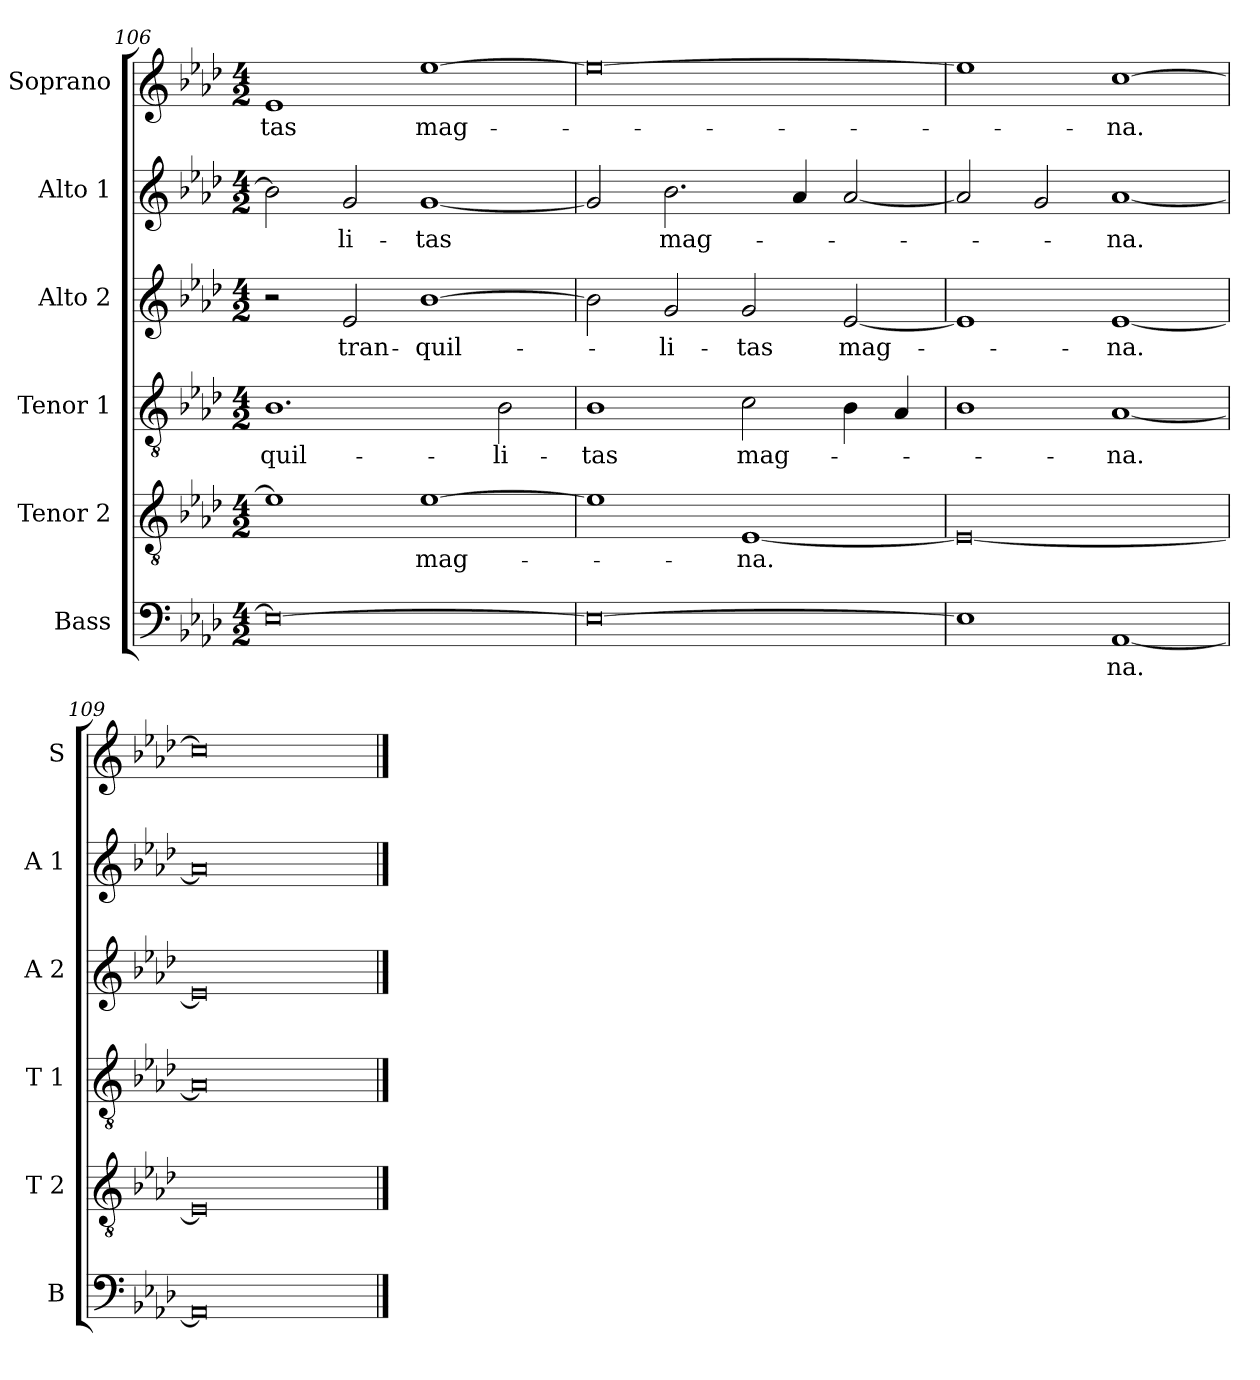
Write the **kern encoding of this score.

**kern	**text	**kern	**text	**kern	**text	**kern	**text	**kern	**text	**kern	**text
*part6	*part6	*part5	*part5	*part4	*part4	*part3	*part3	*part2	*part2	*part1	*part1
*staff6	*staff6	*staff5	*staff5	*staff4	*staff4	*staff3	*staff3	*staff2	*staff2	*staff1	*staff1
*I"Bass	*	*I"Tenor 2	*	*I"Tenor 1	*	*I"Alto 2	*	*I"Alto 1	*	*I"Soprano	*
*I'B	*	*I'T 2	*	*I'T 1	*	*I'A 2	*	*I'A 1	*	*I'S	*
*clefF4	*	*clefGv2	*	*clefGv2	*	*clefG2	*	*clefG2	*	*clefG2	*
*k[b-e-a-d-]	*	*k[b-e-a-d-]	*	*k[b-e-a-d-]	*	*k[b-e-a-d-]	*	*k[b-e-a-d-]	*	*k[b-e-a-d-]	*
*A-:	*	*A-:	*	*A-:	*	*A-:	*	*A-:	*	*A-:	*
*M4/2	*	*M4/2	*	*M4/2	*	*M4/2	*	*M4/2	*	*M4/2	*
=106	=106	=106	=106	=106	=106	=106	=106	=106	=106	=106	=106
!	!	!	!	!	!LO:LY:b	!	!	!	!	!	!LO:LY:b
0E-_	.	1e-]	.	1.B-	-quil-	2r	.	2b-\]	.	1e-	-tas
!	!	!	!	!	!	!	!LO:LY:b	!	!LO:LY:b	!	!
.	.	.	.	.	.	2e-/	tran-	2g/	-li-	.	.
!	!	!	!LO:LY:b	!	!	!	!LO:LY:b	!	!LO:LY:b	!	!LO:LY:b
.	.	[1e-	mag-	.	.	[1b-	-quil-	[1g	-tas	[1ee-	mag-
!	!	!	!	!	!LO:LY:b	!	!	!	!	!	!
.	.	.	.	2B-\	-li-	.	.	.	.	.	.
=107	=107	=107	=107	=107	=107	=107	=107	=107	=107	=107	=107
!	!	!	!	!	!LO:LY:b	!	!	!	!	!	!
0E-_	.	1e-]	.	1B-	-tas	2b-\]	.	2g/]	.	0ee-_	.
!	!	!	!	!	!	!	!LO:LY:b	!	!LO:LY:b	!	!
.	.	.	.	.	.	2g/	-li-	2.b-\	mag-	.	.
!	!	!	!LO:LY:b	!	!LO:LY:b	!	!LO:LY:b	!	!	!	!
.	.	[1E-	-na.	2c\	mag-	2g/	-tas	.	.	.	.
.	.	.	.	.	.	.	.	4a-/	.	.	.
!	!	!	!	!	!	!	!LO:LY:b	!	!	!	!
.	.	.	.	4B-\	.	[2e-/	mag-	[2a-/	.	.	.
.	.	.	.	4A-/	.	.	.	.	.	.	.
=108	=108	=108	=108	=108	=108	=108	=108	=108	=108	=108	=108
1E-]	.	0E-_	.	1B-	.	1e-]	.	2a-/]	.	1ee-]	.
.	.	.	.	.	.	.	.	2g/	.	.	.
!	!LO:LY:b	!	!	!	!LO:LY:b	!	!LO:LY:b	!	!LO:LY:b	!	!LO:LY:b
[1AA-	-na.	.	.	[1A-	-na.	[1e-	-na.	[1a-	-na.	[1cc	-na.
=109	=109	=109	=109	=109	=109	=109	=109	=109	=109	=109	=109
0AA-]	.	0E-]	.	0A-]	.	0e-]	.	0a-]	.	0cc]	.
==	==	==	==	==	==	==	==	==	==	==	==
*-	*-	*-	*-	*-	*-	*-	*-	*-	*-	*-	*-
